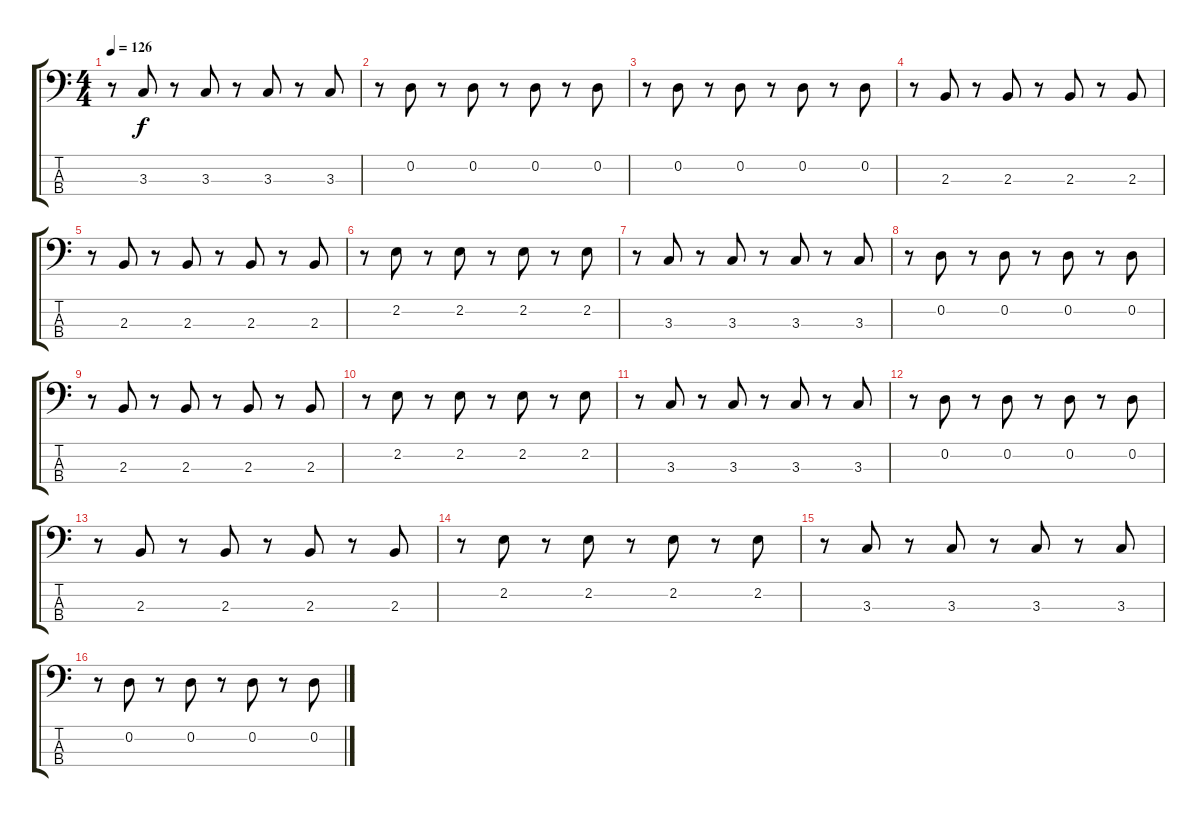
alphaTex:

\track "" {instrument synthbass1}
\staff {score tabs}
\tuning (G2 D2 A1 E1) {hide}
\ts (4 4)
\tempo 126
\clef f4
\ks c
r.8{dy f} 3.3.8 r.8 3.3.8 r.8 3.3.8 r.8 3.3.8 |
r.8 0.2.8 r.8 0.2.8 r.8 0.2.8 r.8 0.2.8 |
r.8 0.2.8 r.8 0.2.8 r.8 0.2.8 r.8 0.2.8 |
r.8 2.3.8 r.8 2.3.8 r.8 2.3.8 r.8 2.3.8 |
r.8 2.3.8 r.8 2.3.8 r.8 2.3.8 r.8 2.3.8 |
r.8 2.2.8 r.8 2.2.8 r.8 2.2.8 r.8 2.2.8 |
r.8 3.3.8 r.8 3.3.8 r.8 3.3.8 r.8 3.3.8 |
r.8 0.2.8 r.8 0.2.8 r.8 0.2.8 r.8 0.2.8 |
r.8 2.3.8 r.8 2.3.8 r.8 2.3.8 r.8 2.3.8 |
r.8 2.2.8 r.8 2.2.8 r.8 2.2.8 r.8 2.2.8 |
r.8 3.3.8 r.8 3.3.8 r.8 3.3.8 r.8 3.3.8 |
r.8 0.2.8 r.8 0.2.8 r.8 0.2.8 r.8 0.2.8 |
r.8 2.3.8 r.8 2.3.8 r.8 2.3.8 r.8 2.3.8 |
r.8 2.2.8 r.8 2.2.8 r.8 2.2.8 r.8 2.2.8 |
r.8 3.3.8 r.8 3.3.8 r.8 3.3.8 r.8 3.3.8 |
r.8 0.2.8 r.8 0.2.8 r.8 0.2.8 r.8 0.2.8
